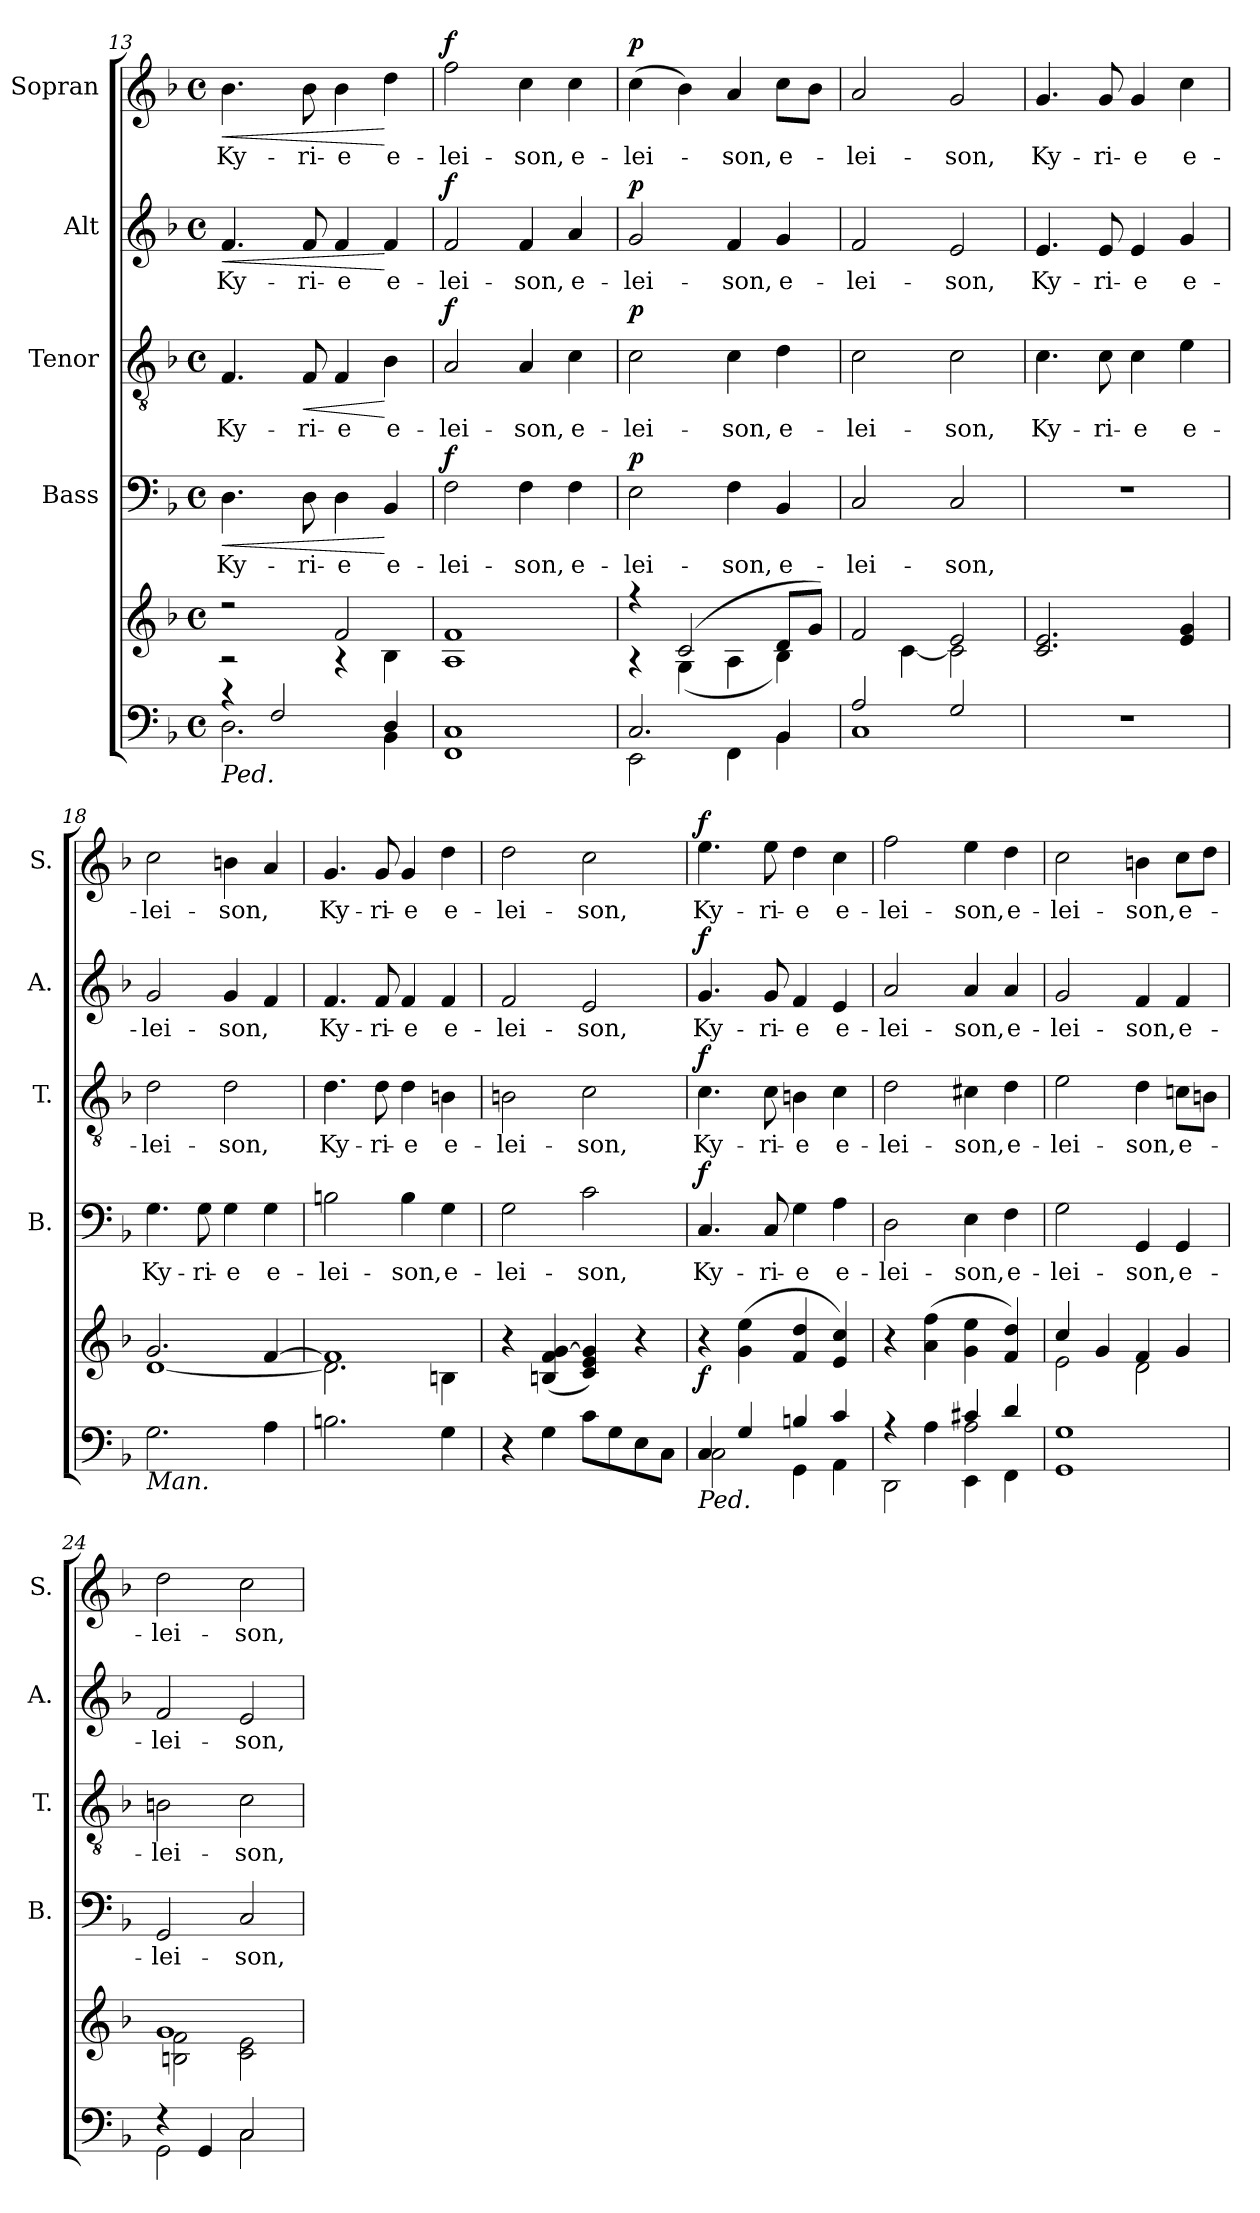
**kern	**kern	**dynam	**kern	**text	**dynam	**kern	**text	**dynam	**kern	**text	**dynam	**kern	**text	**dynam
*part5	*part5	*part5	*part4	*part4	*part4	*part3	*part3	*part3	*part2	*part2	*part2	*part1	*part1	*part1
*staff6	*staff5	*staff5/6	*staff4	*staff4	*staff4	*staff3	*staff3	*staff3	*staff2	*staff2	*staff2	*staff1	*staff1	*staff1
*	*	*	*I"Bass	*	*	*I"Tenor	*	*	*I"Alt	*	*	*I"Sopran	*	*
*	*	*	*I'B.	*	*	*I'T.	*	*	*I'A.	*	*	*I'S.	*	*
*clefF4	*clefG2	*	*clefF4	*	*	*clefGv2	*	*	*clefG2	*	*	*clefG2	*	*
*k[b-]	*k[b-]	*	*k[b-]	*	*	*k[b-]	*	*	*k[b-]	*	*	*k[b-]	*	*
*F:	*F:	*	*F:	*	*	*F:	*	*	*F:	*	*	*F:	*	*
*M4/4	*M4/4	*	*M4/4	*	*	*M4/4	*	*	*M4/4	*	*	*M4/4	*	*
*met(c)	*met(c)	*	*met(c)	*	*	*met(c)	*	*	*met(c)	*	*	*met(c)	*	*
=13	=13	=13	=13	=13	=13	=13	=13	=13	=13	=13	=13	=13	=13	=13
*^	*^	*	*	*	*	*	*	*	*	*	*	*	*	*
!LO:TX:b:i:t=Ped.	!	!	!	!	!	!	!	!	!	!	!	!	!	!	!	!
!	!	!	!	!	!	!LO:LY:b	!LO:HP:b	!	!LO:LY:b	!	!	!LO:LY:b	!LO:HP:b	!	!LO:LY:b	!LO:HP:b
4rB	2.D\	2r	2r	.	4.D\	Ky-	<	4.F/	Ky-	.	4.f/	Ky-	<	4.b-\	Ky-	<
2F/	.	.	.	.	.	.	.	.	.	.	.	.	.	.	.	.
!	!	!	!	!	!	!LO:LY:b	!	!	!LO:LY:b	!LO:HP:b	!	!LO:LY:b	!	!	!LO:LY:b	!
.	.	.	.	.	8D\	-ri-	.	8F/	-ri-	<	8f/	-ri-	.	8b-\	-ri-	.
!	!	!	!	!	!	!LO:LY:b	!	!	!LO:LY:b	!	!	!LO:LY:b	!	!	!LO:LY:b	!
.	.	2f/	4rA	.	4D\	-e	.	4F/	-e	.	4f/	-e	.	4b-\	-e	.
!	!	!	!	!	!	!LO:LY:b	!	!	!LO:LY:b	!	!	!LO:LY:b	!	!	!LO:LY:b	!
4D/	4BB-\	.	4B-\	.	4BB-/	e-	[	4B-\	e-	[	4f/	e-	[	4dd\	e-	[
!!LO:PB:g=z
=14	=14	=14	=14	=14	=14	=14	=14	=14	=14	=14	=14	=14	=14	=14	=14	=14
!	!	!	!	!	!	!LO:LY:b	!LO:DY:a	!	!LO:LY:b	!LO:DY:a	!	!LO:LY:b	!LO:DY:a	!	!LO:LY:b	!LO:DY:a
1C	1FF	1f	1A	.	2F\	-lei-	f	2A/	-lei-	f	2f/	-lei-	f	2ff\	-lei-	f
!	!	!	!	!	!	!LO:LY:b	!	!	!LO:LY:b	!	!	!LO:LY:b	!	!	!LO:LY:b	!
.	.	.	.	.	4F\	-son,	.	4A/	-son,	.	4f/	-son,	.	4cc\	-son,	.
!	!	!	!	!	!	!LO:LY:b	!	!	!LO:LY:b	!	!	!LO:LY:b	!	!	!LO:LY:b	!
.	.	.	.	.	4F\	e-	.	4c\	e-	.	4a/	e-	.	4cc\	e-	.
=15	=15	=15	=15	=15	=15	=15	=15	=15	=15	=15	=15	=15	=15	=15	=15	=15
!	!	!	!	!	!	!LO:LY:b	!LO:DY:a	!	!LO:LY:b	!LO:DY:a	!	!LO:LY:b	!LO:DY:a	!	!LO:LY:b	!LO:DY:a
2.C/	2EE\	4r	4r	.	2E\	-lei-	p	2c\	-lei-	p	2g/	-lei-	p	(>4cc\	-lei-	p
.	.	(2c/	(<4G\	.	.	.	.	.	.	.	.	.	.	4b-\)	.	.
!	!	!	!	!	!	!LO:LY:b	!	!	!LO:LY:b	!	!	!LO:LY:b	!	!	!LO:LY:b	!
.	4FF\	.	4A\	.	4F\	-son,	.	4c\	-son,	.	4f/	-son,	.	4a/	-son,	.
!	!	!	!	!	!	!LO:LY:b	!	!	!LO:LY:b	!	!	!LO:LY:b	!	!	!LO:LY:b	!
4BB-/	4BB-\	8d/L	4B-\)	.	4BB-/	e-	.	4d\	e-	.	4g/	e-	.	8cc\L	e-	.
.	.	8g/J)	.	.	.	.	.	.	.	.	.	.	.	8b-\J	.	.
=16	=16	=16	=16	=16	=16	=16	=16	=16	=16	=16	=16	=16	=16	=16	=16	=16
!	!	!	!	!	!	!LO:LY:b	!	!	!LO:LY:b	!	!	!LO:LY:b	!	!	!LO:LY:b	!
2A/	1C	2f/	4ryy	.	2C/	-lei-	.	2c\	-lei-	.	2f/	-lei-	.	2a/	-lei-	.
.	.	.	[<4c\	.	.	.	.	.	.	.	.	.	.	.	.	.
!	!	!	!	!	!	!LO:LY:b	!	!	!LO:LY:b	!	!	!LO:LY:b	!	!	!LO:LY:b	!
2G/	.	2e/	2c\]	.	2C/	-son,	.	2c\	-son,	.	2e/	-son,	.	2g/	-son,	.
*v	*v	*	*	*	*	*	*	*	*	*	*	*	*	*	*	*
=17	=17	=17	=17	=17	=17	=17	=17	=17	=17	=17	=17	=17	=17	=17	=17
!	!	!	!	!	!	!	!	!LO:LY:b	!	!	!LO:LY:b	!	!	!LO:LY:b	!
*	*v	*v	*	*	*	*	*	*	*	*	*	*	*	*	*
1r	2.c/ 2.e/	.	1r	.	.	4.c\	Ky-	.	4.e/	Ky-	.	4.g/	Ky-	.
!	!	!	!	!	!	!	!LO:LY:b	!	!	!LO:LY:b	!	!	!LO:LY:b	!
.	.	.	.	.	.	8c\	-ri-	.	8e/	-ri-	.	8g/	-ri-	.
!	!	!	!	!	!	!	!LO:LY:b	!	!	!LO:LY:b	!	!	!LO:LY:b	!
.	.	.	.	.	.	4c\	-e	.	4e/	-e	.	4g/	-e	.
!	!	!	!	!	!	!	!LO:LY:b	!	!	!LO:LY:b	!	!	!LO:LY:b	!
.	4e/ 4g/	.	.	.	.	4e\	e-	.	4g/	e-	.	4cc\	e-	.
=18	=18	=18	=18	=18	=18	=18	=18	=18	=18	=18	=18	=18	=18	=18
*	*^	*	*	*	*	*	*	*	*	*	*	*	*	*
!LO:TX:b:i:t=Man.	!	!	!	!	!	!	!	!	!	!	!	!	!	!	!
!	!	!	!	!	!LO:LY:b	!	!	!LO:LY:b	!	!	!LO:LY:b	!	!	!LO:LY:b	!
2.G\	2.g/	[<1d	.	4.G\	Ky-	.	2d\	-lei-	.	2g/	-lei-	.	2cc\	-lei-	.
!	!	!	!	!	!LO:LY:b	!	!	!	!	!	!	!	!	!	!
.	.	.	.	8G\	-ri-	.	.	.	.	.	.	.	.	.	.
!	!	!	!	!	!LO:LY:b	!	!	!LO:LY:b	!	!	!LO:LY:b	!	!	!LO:LY:b	!
.	.	.	.	4G\	-e	.	2d\	-son,	.	4g/	-son,	.	4bn\	-son,	.
!	!	!	!	!	!LO:LY:b	!	!	!	!	!	!	!	!	!	!
4A\	[>4f/	.	.	4G\	e-	.	.	.	.	4f/	.	.	4a/	.	.
=19	=19	=19	=19	=19	=19	=19	=19	=19	=19	=19	=19	=19	=19	=19	=19
!	!	!	!	!	!LO:LY:b	!	!	!LO:LY:b	!	!	!LO:LY:b	!	!	!LO:LY:b	!
2.Bn\	1f]	2.d\]	.	2Bn\	-lei-	.	4.d\	Ky-	.	4.f/	Ky-	.	4.g/	Ky-	.
!	!	!	!	!	!	!	!	!LO:LY:b	!	!	!LO:LY:b	!	!	!LO:LY:b	!
.	.	.	.	.	.	.	8d\	-ri-	.	8f/	-ri-	.	8g/	-ri-	.
!	!	!	!	!	!LO:LY:b	!	!	!LO:LY:b	!	!	!LO:LY:b	!	!	!LO:LY:b	!
.	.	.	.	4B\	-son,	.	4d\	-e	.	4f/	-e	.	4g/	-e	.
!	!	!	!	!	!LO:LY:b	!	!	!LO:LY:b	!	!	!LO:LY:b	!	!	!LO:LY:b	!
4G\	.	4Bn\	.	4G\	e-	.	4Bn\	e-	.	4f/	e-	.	4dd\	e-	.
!!LO:LB:g=z
=20	=20	=20	=20	=20	=20	=20	=20	=20	=20	=20	=20	=20	=20	=20	=20
!	!	!	!	!	!LO:LY:b	!	!	!LO:LY:b	!	!	!LO:LY:b	!	!	!LO:LY:b	!
*	*v	*v	*	*	*	*	*	*	*	*	*	*	*	*	*
4r	4r	.	2G\	-lei-	.	2Bn\	-lei-	.	2f/	-lei-	.	2dd\	-lei-	.
4G\	(<4Bn/ 4f/ [>4g/	.	.	.	.	.	.	.	.	.	.	.	.	.
!	!	!	!	!LO:LY:b	!	!	!LO:LY:b	!	!	!LO:LY:b	!	!	!LO:LY:b	!
8c\L	4c/ 4e/ 4g/])	.	2c\	-son,	.	2c\	-son,	.	2e/	-son,	.	2cc\	-son,	.
8G\	.	.	.	.	.	.	.	.	.	.	.	.	.	.
8E\	4r	.	.	.	.	.	.	.	.	.	.	.	.	.
8C\J	.	.	.	.	.	.	.	.	.	.	.	.	.	.
=21	=21	=21	=21	=21	=21	=21	=21	=21	=21	=21	=21	=21	=21	=21
*^	*	*	*	*	*	*	*	*	*	*	*	*	*	*
!LO:TX:b:i:t=Ped.	!	!	!	!	!	!	!	!	!	!	!	!	!	!	!
!	!	!	!LO:DY:b	!	!LO:LY:b	!LO:DY:a	!	!LO:LY:b	!LO:DY:a	!	!LO:LY:b	!LO:DY:a	!	!LO:LY:b	!LO:DY:a
4C/	2C\	4r	f	4.C/	Ky-	f	4.c\	Ky-	f	4.g/	Ky-	f	4.ee\	Ky-	f
4G/	.	(>4g\ 4ee\	.	.	.	.	.	.	.	.	.	.	.	.	.
!	!	!	!	!	!LO:LY:b	!	!	!LO:LY:b	!	!	!LO:LY:b	!	!	!LO:LY:b	!
.	.	.	.	8C/	-ri-	.	8c\	-ri-	.	8g/	-ri-	.	8ee\	-ri-	.
!	!	!	!	!	!LO:LY:b	!	!	!LO:LY:b	!	!	!LO:LY:b	!	!	!LO:LY:b	!
4Bn/	4GG\	4f/ 4dd/	.	4G\	-e	.	4Bn\	-e	.	4f/	-e	.	4dd\	-e	.
!	!	!	!	!	!LO:LY:b	!	!	!LO:LY:b	!	!	!LO:LY:b	!	!	!LO:LY:b	!
4c/	4AA\	4e/ 4cc/)	.	4A\	e-	.	4c\	e-	.	4e/	e-	.	4cc\	e-	.
=22	=22	=22	=22	=22	=22	=22	=22	=22	=22	=22	=22	=22	=22	=22	=22
*	*^	*	*	*	*	*	*	*	*	*	*	*	*	*	*
!	!	!	!	!	!	!LO:LY:b	!	!	!LO:LY:b	!	!	!LO:LY:b	!	!	!LO:LY:b	!
4rG	2DD\	4ryy	4r	.	2D\	-lei-	.	2d\	-lei-	.	2a/	-lei-	.	2ff\	-lei-	.
4ryy	.	4A\	(>4a\ 4ff\	.	.	.	.	.	.	.	.	.	.	.	.	.
!	!	!	!	!	!	!LO:LY:b	!	!	!LO:LY:b	!	!	!LO:LY:b	!	!	!LO:LY:b	!
4c#X/	4EE\	2A\	4g\ 4ee\	.	4E\	-son,	.	4c#X\	-son,	.	4a/	-son,	.	4ee\	-son,	.
!	!	!	!	!	!	!LO:LY:b	!	!	!LO:LY:b	!	!	!LO:LY:b	!	!	!LO:LY:b	!
4d/	4FF\	.	4f/ 4dd/)	.	4F\	e-	.	4d\	e-	.	4a/	e-	.	4dd\	e-	.
*	*v	*v	*	*	*	*	*	*	*	*	*	*	*	*	*	*
=23	=23	=23	=23	=23	=23	=23	=23	=23	=23	=23	=23	=23	=23	=23	=23
*	*	*^	*	*	*	*	*	*	*	*	*	*	*	*	*
!	!	!	!	!	!	!LO:LY:b	!	!	!LO:LY:b	!	!	!LO:LY:b	!	!	!LO:LY:b	!
1G	1GG	4cc/	2e\	.	2G\	-lei-	.	2e\	-lei-	.	2g/	-lei-	.	2cc\	-lei-	.
.	.	4g/	.	.	.	.	.	.	.	.	.	.	.	.	.	.
!	!	!	!	!	!	!LO:LY:b	!	!	!LO:LY:b	!	!	!LO:LY:b	!	!	!LO:LY:b	!
.	.	4f/	2d\	.	4GG/	-son,	.	4d\	-son,	.	4f/	-son,	.	4bn\	-son,	.
!	!	!	!	!	!	!LO:LY:b	!	!	!LO:LY:b	!	!	!LO:LY:b	!	!	!LO:LY:b	!
.	.	4g/	.	.	4GG/	e-	.	8cn\L	e-	.	4f/	e-	.	8cc\L	e-	.
.	.	.	.	.	.	.	.	8Bn\J	.	.	.	.	.	8dd\J	.	.
=24	=24	=24	=24	=24	=24	=24	=24	=24	=24	=24	=24	=24	=24	=24	=24	=24
!	!	!	!	!	!	!LO:LY:b	!	!	!LO:LY:b	!	!	!LO:LY:b	!	!	!LO:LY:b	!
4rF	2GG\	1g	2Bn\ 2f\	.	2GG/	-lei-	.	2Bn\	-lei-	.	2f/	-lei-	.	2dd\	-lei-	.
4GG/	.	.	.	.	.	.	.	.	.	.	.	.	.	.	.	.
!	!	!	!	!	!	!LO:LY:b	!	!	!LO:LY:b	!	!	!LO:LY:b	!	!	!LO:LY:b	!
2C/	2C\	.	2c\ 2e\	.	2C/	-son,	.	2c\	-son,	.	2e/	-son,	.	2cc\	-son,	.
*v	*v	*	*	*	*	*	*	*	*	*	*	*	*	*	*	*
*	*v	*v	*	*	*	*	*	*	*	*	*	*	*	*	*
=	=	=	=	=	=	=	=	=	=	=	=	=	=	=
*-	*-	*-	*-	*-	*-	*-	*-	*-	*-	*-	*-	*-	*-	*-
